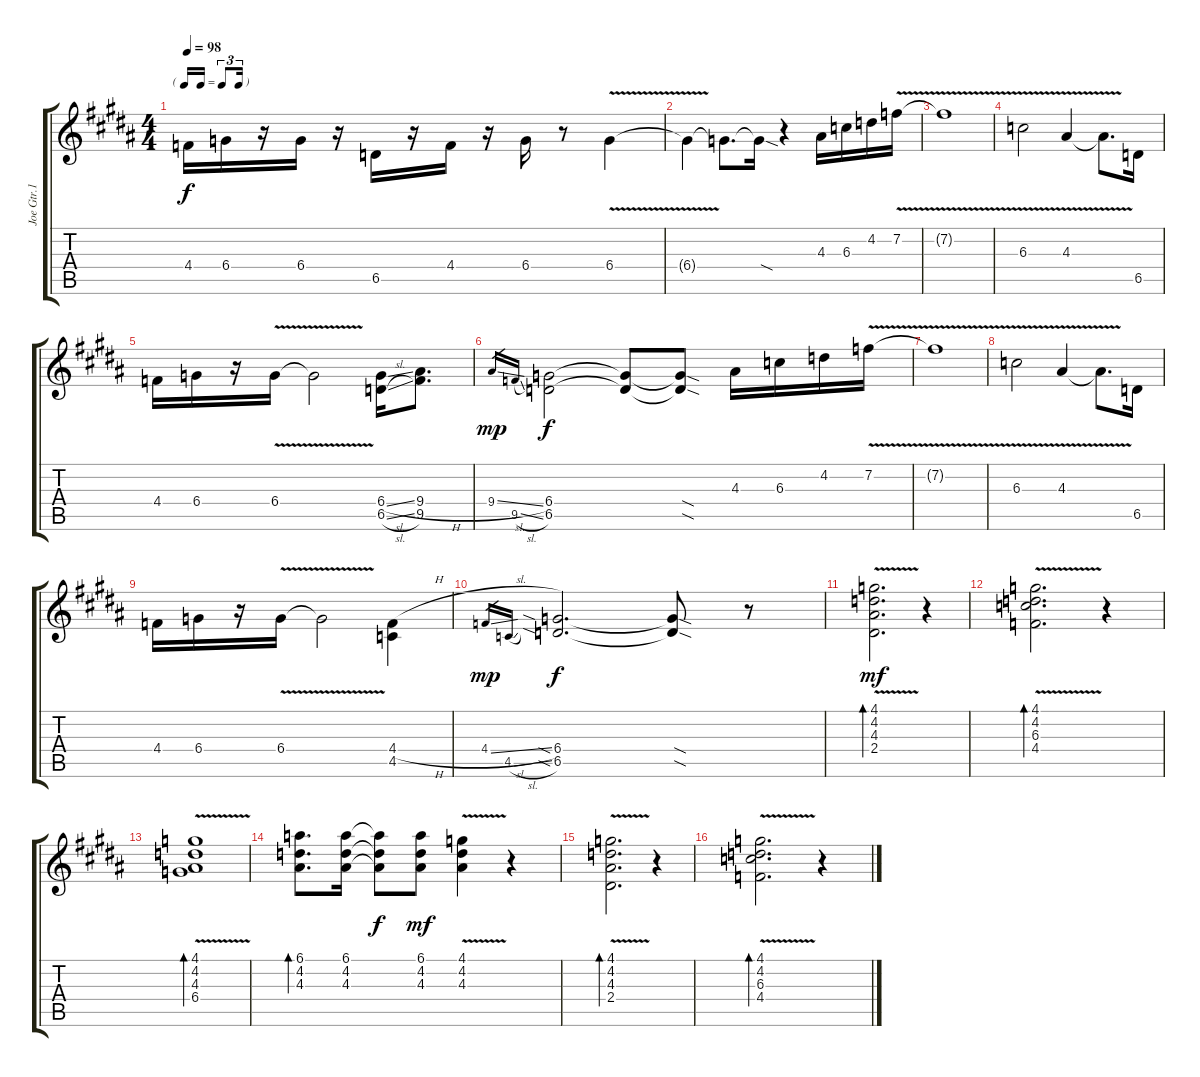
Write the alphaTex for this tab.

\track ("Joe Gtr.1" "Joe Gtr.1") {instrument distortionguitar}
\staff {score tabs}
\tuning (Eb4 Bb3 Gb3 Db3 Ab2 Eb2) {hide}
\ts (4 4)
\tf triplet16th
\tempo 98
\clef g2
\ks g#minor
4.4.16{dy f beam Down} 6.4.16{beam Down} r.16 6.4.16{beam Down} r.16 6.5.16{beam Down} r.16 4.4.16{beam Down} r.16 6.4.16{beam Down} r.8 6.4{v}.4{beam Down} |
6.4{t}.4{beam Down} 6.4{t}.8{d beam Down} 6.4{sod t}.16{beam Down} r.4 4.3.16 6.3.16 4.2.16 7.2{v}.16 |
7.2{t}.1 |
6.3{v}.2 4.3{v}.4 4.3{t}.8{d beam Down} 6.5.16{beam Down} |
4.4.16{beam Down} 6.4.16{beam Down} r.16 6.4{v}.16{beam Down} 6.4{t}.2{beam Down} (6.4{sl} 6.5{sl}).16{beam Down} (9.4{h} 9.5).8{d beam Down} |
9.4{sl}.16{gr dy mp} 9.5{sl}.16{gr} (6.4 6.5).2{dy f beam Down} (6.4{t} 6.5{t}).8 (6.4{sod t} 6.5{sod t}).8 4.3.16 6.3.16 4.2.16 7.2{v}.16 |
7.2{t}.1 |
6.3{v}.2 4.3{v}.4 4.3{t}.8{d beam Down} 6.5.16{beam Down} |
4.4.16{beam Down} 6.4.16{beam Down} r.16 6.4{v}.16{beam Down} 6.4{t}.2{beam Down} (4.4{h} 4.5).4{beam Down} |
4.4{sl}.16{gr dy mp} 4.5{sl}.16{gr} (6.4{sia} 6.5{sia}).2{d dy f} (6.4{sod t} 6.5{sod t}).8 r.8 |
(4.1{v} 4.2{v} 4.3{v} 2.4{v}).2{d bd 60 dy mf instrument overdrivenguitar} r.4 |
(4.1{v} 4.2{v} 6.3{v} 4.4{v}).2{d bd 60} r.4 |
(4.1{v} 4.2{v} 4.3{v} 6.4{v}).1{bd 60} |
(6.1 4.2 4.3).8{d bd 60} (6.1 4.2 4.3).16 (6.1{t} 4.2{t} 4.3{t}).8{dy f} (6.1 4.2 4.3).8{dy mf} (4.1{v} 4.2{v} 4.3{v}).4 r.4 |
(4.1{v} 4.2{v} 4.3{v} 2.4{v}).2{d bd 60} r.4 |
(4.1{v} 4.2{v} 6.3{v} 4.4{v}).2{d bd 60} r.4
